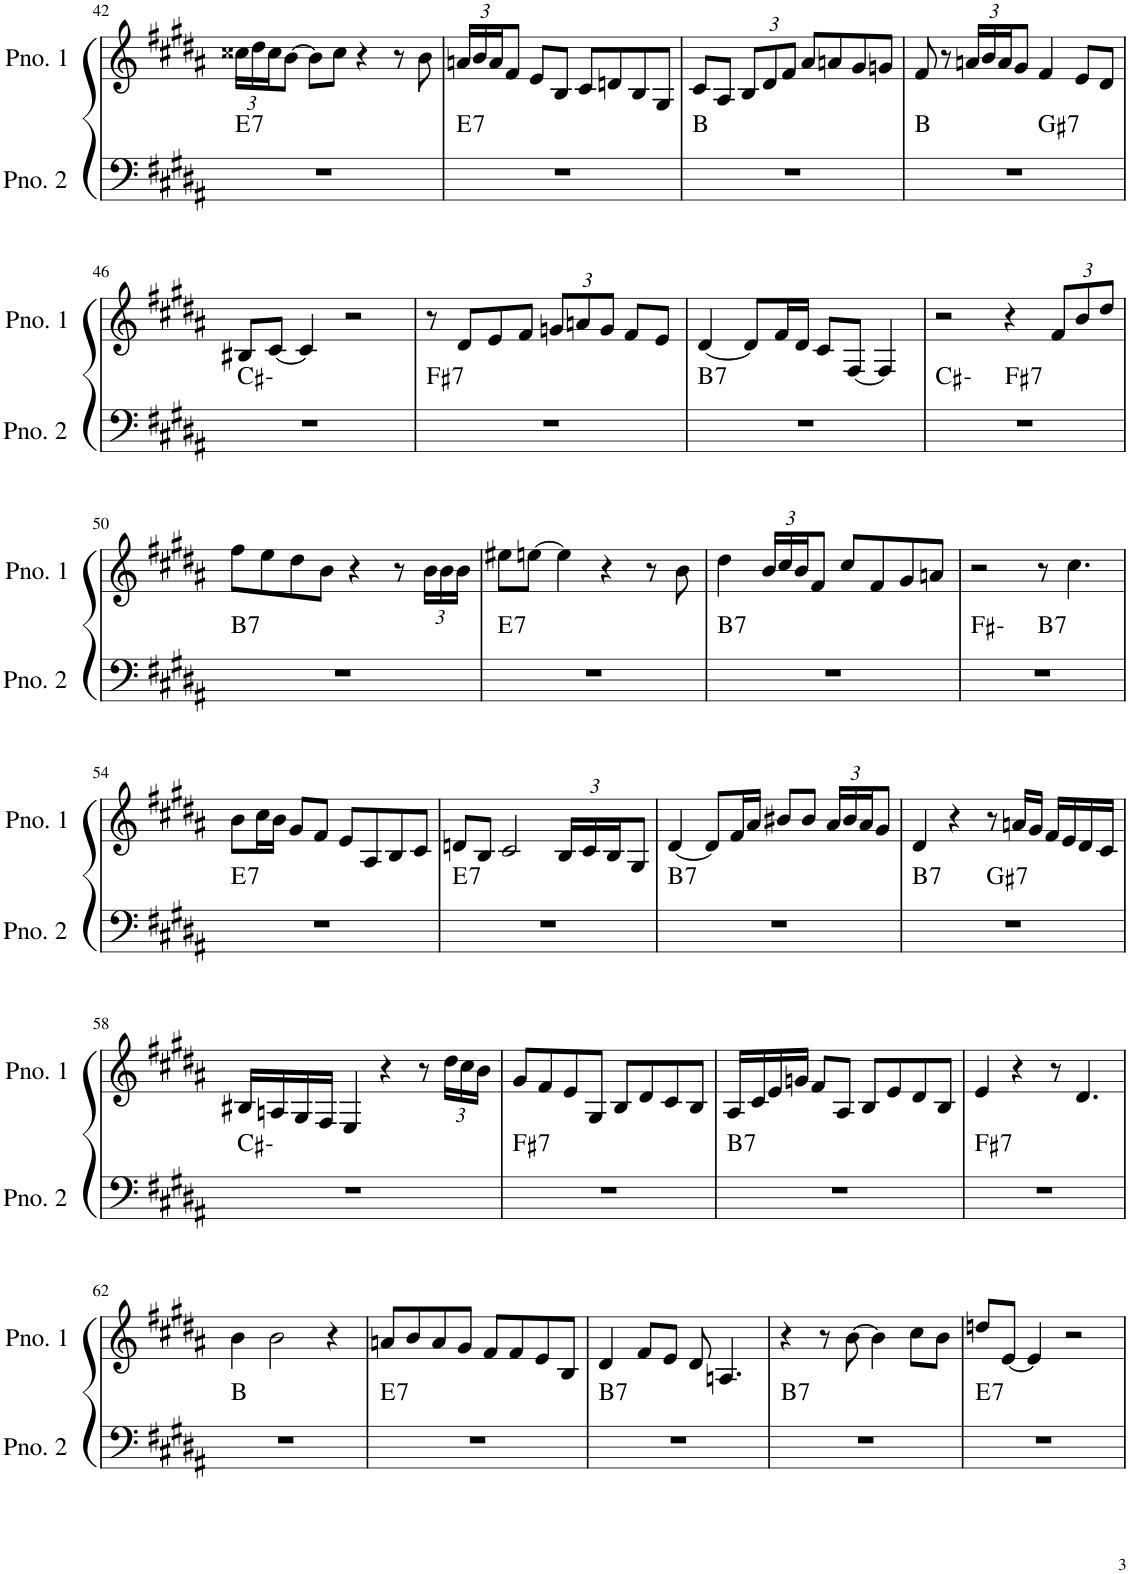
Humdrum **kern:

**kern	**harte	**kern
*part2	*part2	*part1
*staff2	*	*staff1
*I"ピアノ 2	*	*I"ピアノ 1
!!LO:PB:g=z
*clefF4	*	*clefG2
*k[f#c#g#d#a#]	*	*k[f#c#g#d#a#]
*M4/4	*	*M4/4
*	*	*Xbrackettup
=42	=42	=42
!	!LO:H:kt=7	!
1r	E:7	24cc##X\LL
.	.	24dd#\
.	.	24cc##\J
.	.	[8b\J
.	.	8b\L]
.	.	8cc##\J
.	.	4r
.	.	8r
.	.	8b\
=43	=43	=43
!	!LO:H:kt=7	!
1r	E:7	24an/LL
.	.	24b/
.	.	24a/J
.	.	8f#/J
.	.	8e/L
.	.	8B/J
.	.	8c#/L
.	.	8dn/
.	.	8B/
.	.	8G#/J
=44	=44	=44
1r	B:maj	8c#/L
.	.	8A#/J
.	.	12B/L
.	.	12d#/
.	.	12f#/J
.	.	8a#/L
.	.	8an/
.	.	8g#/
.	.	8gn/J
=45	=45	=45
*^	*	*
1r	2ryy	B:maj	8f#/
.	.	.	8r
.	.	.	24an/LL
.	.	.	24b/
.	.	.	24a/J
.	.	.	8g#/J
!	!	!LO:H:kt=7	!
.	2ryy	G#:7	4f#/
.	.	.	8e/L
.	.	.	8d#/J
*v	*v	*	*
!!LO:LB:g=z
=46	=46	=46
1r	C#:min	8B#X/L
.	.	[8c#/J
.	.	4c#/]
.	.	2r
=47	=47	=47
!	!LO:H:kt=7	!
1r	F#:7	8r
.	.	8d#/L
.	.	8e/
.	.	8f#/J
.	.	12gn/L
.	.	12an/
.	.	12g/J
.	.	8f#/L
.	.	8e/J
=48	=48	=48
!	!LO:H:kt=7	!
1r	B:7	[4d#/
.	.	8d#/L]
.	.	16f#/L
.	.	16d#/JJ
.	.	8c#/L
.	.	[8F#/J
.	.	4F#/]
=49	=49	=49
*^	*	*
1r	2ryy	C#:min	2r
!	!	!LO:H:kt=7	!
.	2ryy	F#:7	4r
.	.	.	12f#/L
.	.	.	12b/
.	.	.	12dd#/J
!!LO:LB:g=z
=50	=50	=50	=50
!	!	!LO:H:kt=7	!
*v	*v	*	*
1r	B:7	8ff#\L
.	.	8ee\
.	.	8dd#\
.	.	8b\J
.	.	4r
.	.	8r
.	.	24b\LL
.	.	24b\
.	.	24b\JJ
=51	=51	=51
!	!LO:H:kt=7	!
1r	E:7	8ee#X\L
.	.	[8een\J
.	.	4ee\]
.	.	4r
.	.	8r
.	.	8b\
=52	=52	=52
!	!LO:H:kt=7	!
1r	B:7	4dd#\
.	.	24b/LL
.	.	24cc#/
.	.	24b/J
.	.	8f#/J
.	.	8cc#/L
.	.	8f#/
.	.	8g#/
.	.	8an/J
=53	=53	=53
*^	*	*
1r	2ryy	F#:min	2r
!	!	!LO:H:kt=7	!
.	2ryy	B:7	8r
.	.	.	4.cc#\
!!LO:LB:g=z
=54	=54	=54	=54
!	!	!LO:H:kt=7	!
*v	*v	*	*
1r	E:7	8b\L
.	.	16cc#\L
.	.	16b\JJ
.	.	8g#/L
.	.	8f#/J
.	.	8e/L
.	.	8A#/
.	.	8B/
.	.	8c#/J
=55	=55	=55
!	!LO:H:kt=7	!
1r	E:7	8dn/L
.	.	8B/J
.	.	2c#/
.	.	24B/LL
.	.	24c#/
.	.	24B/J
.	.	8G#/J
=56	=56	=56
!	!LO:H:kt=7	!
1r	B:7	[4d#/
.	.	8d#/L]
.	.	16f#/L
.	.	16a#/JJ
.	.	8b#X/L
.	.	8b#/J
.	.	24a#/LL
.	.	24b#/
.	.	24a#/J
.	.	8g#/J
=57	=57	=57
!	!LO:H:kt=7	!
*^	*	*
1r	2ryy	B:7	4d#/
.	.	.	4r
!	!	!LO:H:kt=7	!
.	2ryy	G#:7	8r
.	.	.	16an/LL
.	.	.	16g#/JJ
.	.	.	16f#/LL
.	.	.	16e/
.	.	.	16d#/
.	.	.	16c#/JJ
*v	*v	*	*
!!LO:LB:g=z
=58	=58	=58
1r	C#:min	16B#X/LL
.	.	16An/
.	.	16G#/
.	.	16F#/JJ
.	.	4E/
.	.	4r
.	.	8r
.	.	24dd#\LL
.	.	24cc#\
.	.	24b\JJ
=59	=59	=59
!	!LO:H:kt=7	!
1r	F#:7	8g#/L
.	.	8f#/
.	.	8e/
.	.	8G#/J
.	.	8B/L
.	.	8d#/
.	.	8c#/
.	.	8B/J
=60	=60	=60
!	!LO:H:kt=7	!
1r	B:7	16A#/LL
.	.	16c#/
.	.	16e/
.	.	16gn/JJ
.	.	8f#/L
.	.	8A#/J
.	.	8B/L
.	.	8e/
.	.	8d#/
.	.	8B/J
=61	=61	=61
!	!LO:H:kt=7	!
1r	F#:7	4e/
.	.	4r
.	.	8r
.	.	4.d#/
!!LO:LB:g=z
=62	=62	=62
1r	B:maj	4b\
.	.	2b\
.	.	4r
=63	=63	=63
!	!LO:H:kt=7	!
1r	E:7	8an/L
.	.	8b/
.	.	8a/
.	.	8g#/J
.	.	8f#/L
.	.	8f#/
.	.	8e/
.	.	8B/J
=64	=64	=64
!	!LO:H:kt=7	!
1r	B:7	4d#/
.	.	8f#/L
.	.	8e/J
.	.	8d#/
.	.	4.An/
=65	=65	=65
!	!LO:H:kt=7	!
1r	B:7	4r
.	.	8r
.	.	[8b\
.	.	4b\]
.	.	8cc#\L
.	.	8b\J
=66	=66	=66
!	!LO:H:kt=7	!
1r	E:7	8ddn/L
.	.	[8e/J
.	.	4e/]
.	.	2r
=	=	=
*-	*-	*-
